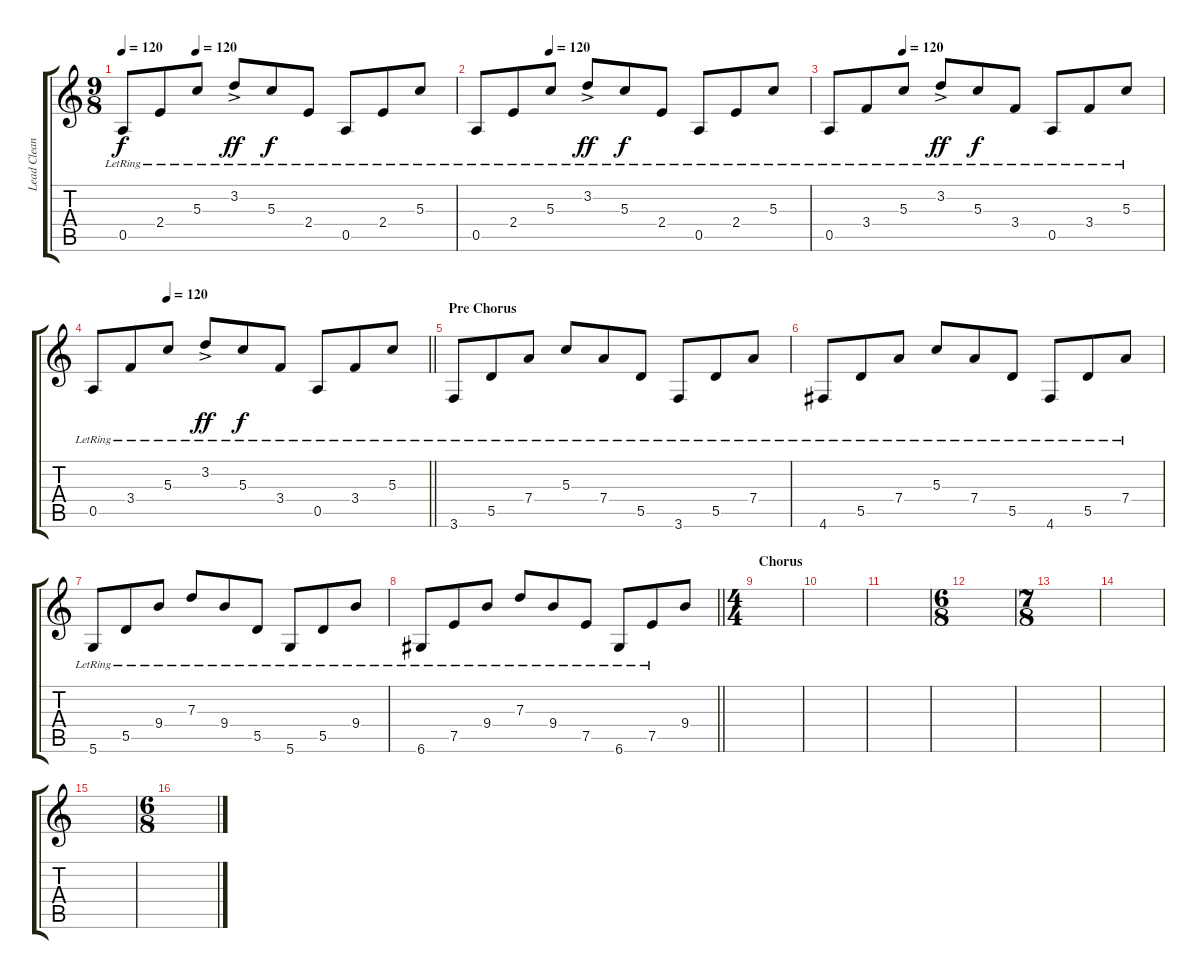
\track ("Lead Clean" "Lead Clean") {instrument electricguitarjazz}
\staff {score tabs}
\tuning (E4 B3 G3 D3 A2 D2) {hide}
\ts (9 8)
\tempo 120
\tempo (120 0.2222222222222222)
\clef g2
\ks c
0.5{lr}.8{dy f} 2.4{lr}.8 5.3{lr}.8 3.2{ac lr}.8{dy ff} 5.3{lr}.8{dy f} 2.4{lr}.8 0.5{lr}.8 2.4{lr}.8 5.3{lr}.8 |
\tempo (120 0.2222222222222222)
0.5{lr}.8 2.4{lr}.8 5.3{lr}.8 3.2{ac lr}.8{dy ff} 5.3{lr}.8{dy f} 2.4{lr}.8 0.5{lr}.8 2.4{lr}.8 5.3{lr}.8 |
\tempo (120 0.2222222222222222)
0.5{lr}.8 3.4{lr}.8 5.3{lr}.8 3.2{ac lr}.8{dy ff} 5.3{lr}.8{dy f} 3.4{lr}.8 0.5{lr}.8 3.4{lr}.8 5.3{lr}.8 |
\tempo (120 0.2222222222222222)
\barLineRight lightlight
0.5{lr}.8 3.4{lr}.8 5.3{lr}.8 3.2{ac lr}.8{dy ff} 5.3{lr}.8{dy f} 3.4{lr}.8 0.5{lr}.8 3.4{lr}.8 5.3{lr}.8 |
\section ("" "Pre Chorus")
3.6{lr}.8 5.5{lr}.8 7.4{lr}.8 5.3{lr}.8 7.4{lr}.8 5.5{lr}.8 3.6{lr}.8 5.5{lr}.8 7.4{lr}.8 |
4.6{lr}.8 5.5{lr}.8 7.4{lr}.8 5.3{lr}.8 7.4{lr}.8 5.5{lr}.8 4.6{lr}.8 5.5{lr}.8 7.4{lr}.8 |
5.6{lr}.8 5.5{lr}.8 9.4{lr}.8 7.3{lr}.8 9.4{lr}.8 5.5{lr}.8 5.6{lr}.8 5.5{lr}.8 9.4{lr}.8 |
\barLineRight lightlight
6.6{lr}.8 7.5{lr}.8 9.4{lr}.8 7.3{lr}.8 9.4{lr}.8 7.5{lr}.8 6.6{lr}.8 7.5{lr}.8 9.4.8 |
\ts (4 4)
\section ("" "Chorus")
|
|
|
\ts (6 8)
|
\ts (7 8)
|
|
|
\ts (6 8)
